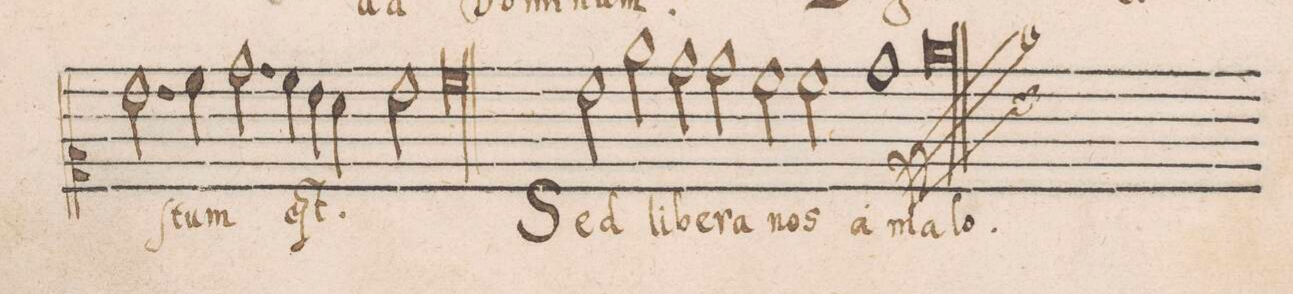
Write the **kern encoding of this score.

**kern	**text
*I"CANTVS	*
*clefC1	*
*k[]	*
*met(C)	*
*M2/1	*
2.b\	.
4cc\	-ſtum
=15	=15
2.dd\	.
4cc\	.
4b\	eſt.
4a\	.
2b\	.
=16	=16
0cc	.
*clefC2	*
=17||	=17||
2g\	Sed
2cc\	li-
2b\	-ber-
2b\	-ra
=18	=18
2a\	nos
2a\	a
1b	ma-
=19	=19
0cc	-lo.
*clefC1	*
=20||	=20||
*-	*-
